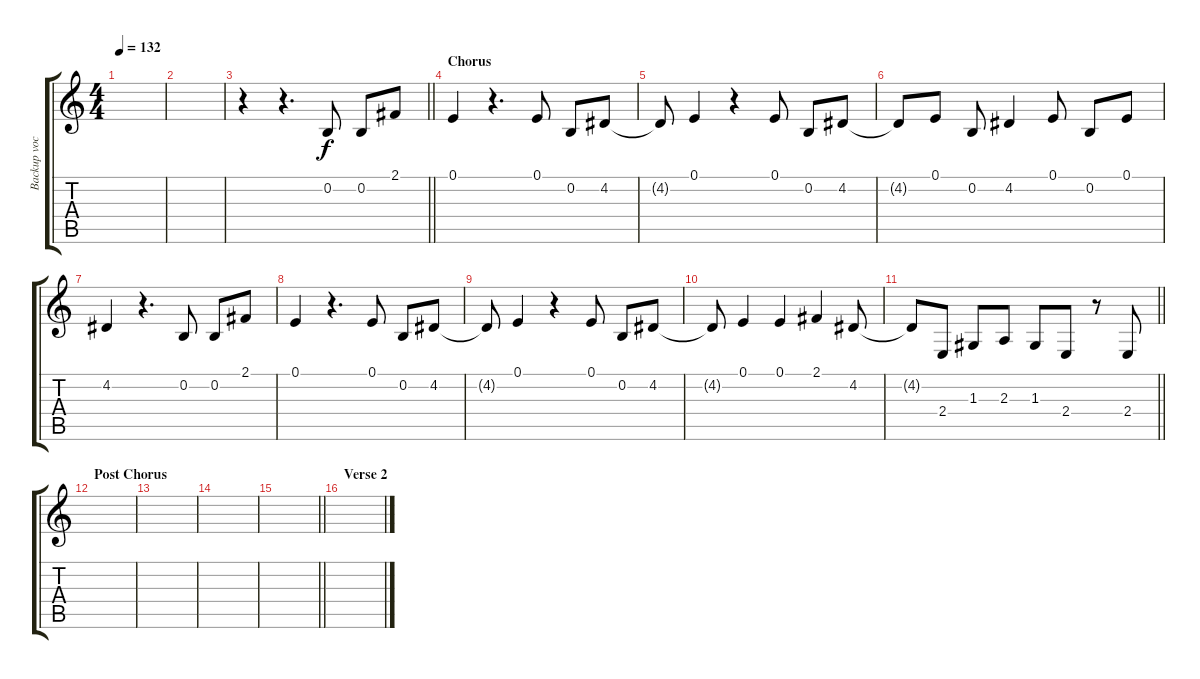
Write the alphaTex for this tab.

\track ("Backup vocals" "Backup voc") {instrument baritonesax}
\staff {score tabs}
\tuning (E4 B3 G3 D3 A2 E2) {hide}
\ts (4 4)
\tempo 132
\clef g2
\ks c
|
|
\barLineRight lightlight
r.4 r.4{d} 0.2.8 0.2.8 2.1.8 |
\section ("" "Chorus")
0.1.4 r.4{d} 0.1.8 0.2.8 4.2.8 |
4.2{t}.8 0.1.4 r.4 0.1.8 0.2.8 4.2.8 |
4.2{t}.8 0.1.8 0.2.8 4.2.4 0.1.8 0.2.8 0.1.8 |
4.2.4 r.4{d} 0.2.8 0.2.8 2.1.8 |
0.1.4 r.4{d} 0.1.8 0.2.8 4.2.8 |
4.2{t}.8 0.1.4 r.4 0.1.8 0.2.8 4.2.8 |
4.2{t}.8 0.1.4 0.1.4 2.1.4 4.2.8 |
\barLineRight lightlight
4.2{t}.8 2.4.8 1.3.8 2.3.8 1.3.8 2.4.8 r.8 2.4.8 |
\section ("" "Post Chorus")
|
|
|
\barLineRight lightlight
|
\section ("" "Verse 2")
